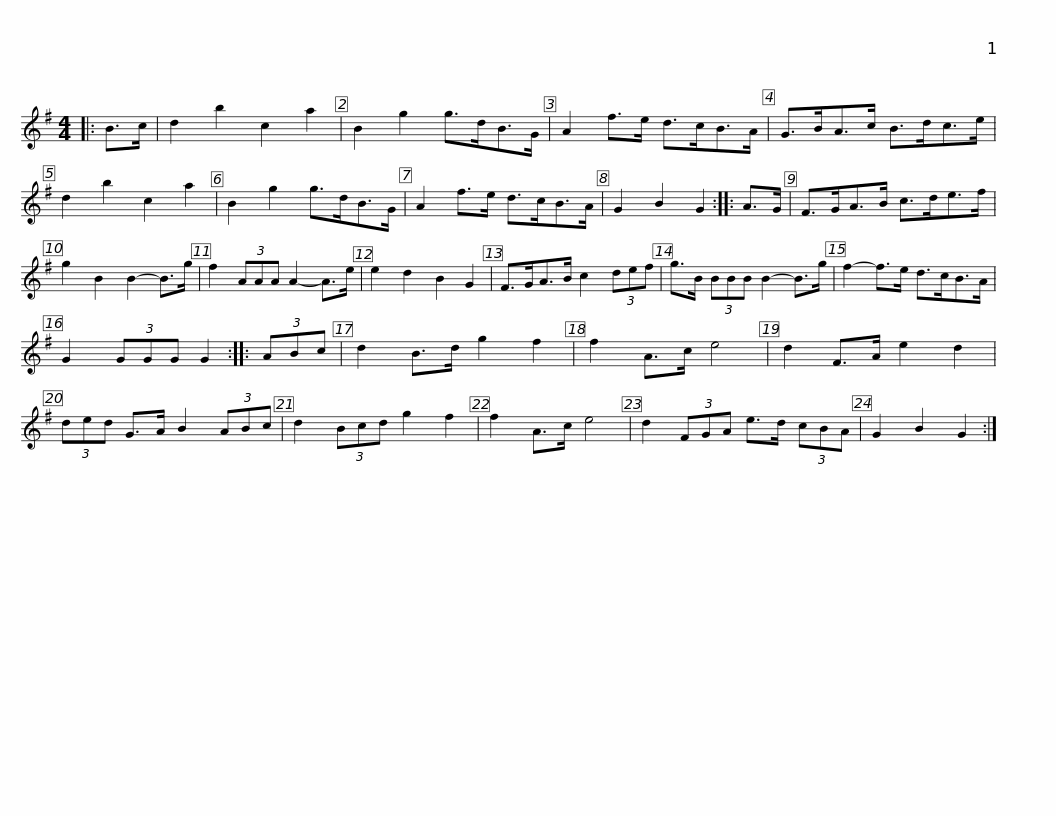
X:1
L:1/8
M:4/4
I:linebreak $
K:G
V:1 treble
V:1
|: B>c | d2 b2 c2 a2 | B2 g2 g>dB>G | A2 f>e d>cB>A | G>BA>c B>dc>e | %5
 d2 b2 c2 a2 | B2 g2 g>dB>G |$ A2 f>e d>cB>A | G2 B2 G2 :: A>G | %10
 F>GA>B c>de>f | g2 B2 B2- B>g | f2 (3AAA A2- A>e | e2 d2 B2 G2 |$ F>GA>B c2 (3def | %15
 g>B (3BBB B2- B>g | f2- f>e d>cB>A | G2 (3GGG G2 :: (3ABc | d2 B>d g2 f2 | %20
 f2 A>c e4 |$ d2 F>A e2 d2 | (3ded G>A B2 (3ABc | d2 (3Bcd g2 f2 | f2 A>c e4 | %25
 d2 (3FGA e>d (3cBA | G2 B2 G2 :| %27
